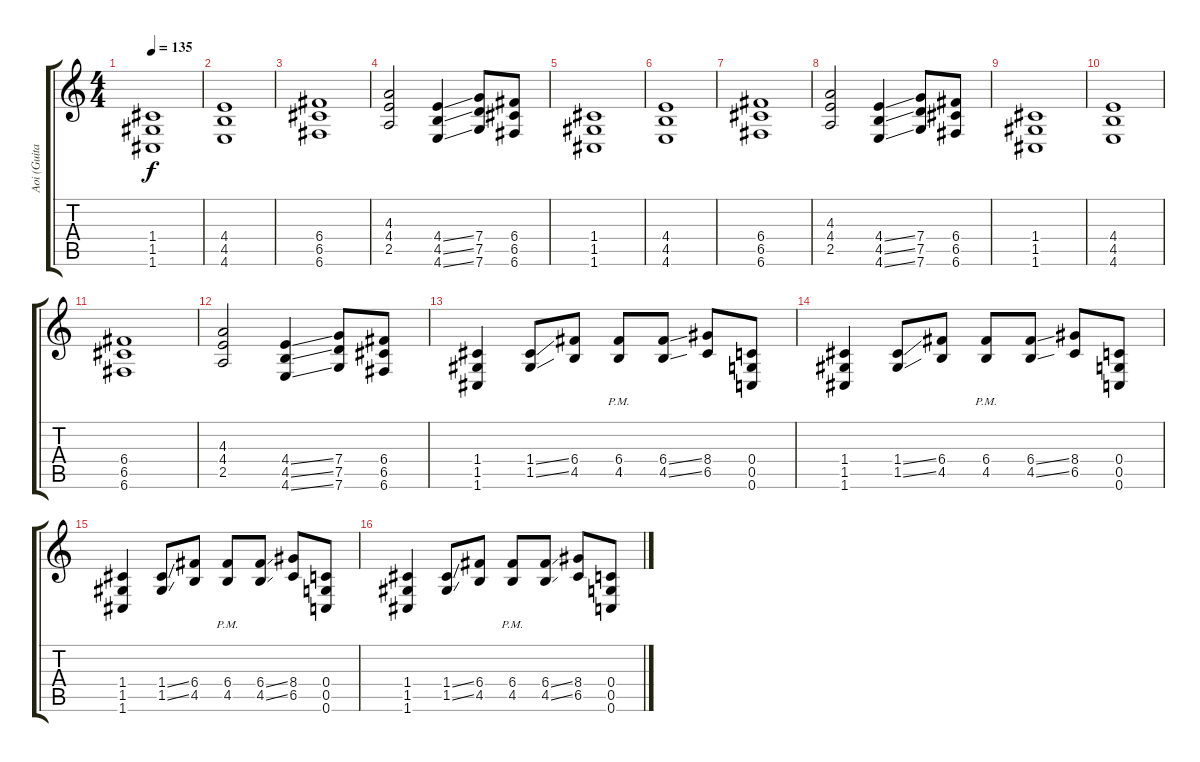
\track ("Aoi (Guitar 2)" "Aoi (Guita") {instrument overdrivenguitar}
\staff {score tabs}
\tuning (D4 A3 F3 C3 G2 C2) {hide}
\ts (4 4)
\tempo 135
\clef g2
\ks c
(1.4 1.5 1.6).1{dy f} |
(4.4 4.5 4.6).1 |
(6.4 6.5 6.6).1 |
(4.3 4.4 2.5).2 (4.4{ss} 4.5{ss} 4.6{ss}).4 (7.4 7.5 7.6).8 (6.4 6.5 6.6).8 |
(1.4 1.5 1.6).1 |
(4.4 4.5 4.6).1 |
(6.4 6.5 6.6).1 |
(4.3 4.4 2.5).2 (4.4{ss} 4.5{ss} 4.6{ss}).4 (7.4 7.5 7.6).8 (6.4 6.5 6.6).8 |
(1.4 1.5 1.6).1 |
(4.4 4.5 4.6).1 |
(6.4 6.5 6.6).1 |
(4.3 4.4 2.5).2 (4.4{ss} 4.5{ss} 4.6{ss}).4 (7.4 7.5 7.6).8 (6.4 6.5 6.6).8 |
(1.4 1.5 1.6).4 (1.4{ss} 1.5{ss}).8 (6.4 4.5).8 (6.4{pm} 4.5{pm}).8 (6.4{ss} 4.5{ss}).8 (8.4 6.5).8 (0.4 0.5 0.6).8 |
(1.4 1.5 1.6).4 (1.4{ss} 1.5{ss}).8 (6.4 4.5).8 (6.4{pm} 4.5{pm}).8 (6.4{ss} 4.5{ss}).8 (8.4 6.5).8 (0.4 0.5 0.6).8 |
(1.4 1.5 1.6).4 (1.4{ss} 1.5{ss}).8 (6.4 4.5).8 (6.4{pm} 4.5{pm}).8 (6.4{ss} 4.5{ss}).8 (8.4 6.5).8 (0.4 0.5 0.6).8 |
(1.4 1.5 1.6).4 (1.4{ss} 1.5{ss}).8 (6.4 4.5).8 (6.4{pm} 4.5{pm}).8 (6.4{ss} 4.5{ss}).8 (8.4 6.5).8 (0.4 0.5 0.6).8
